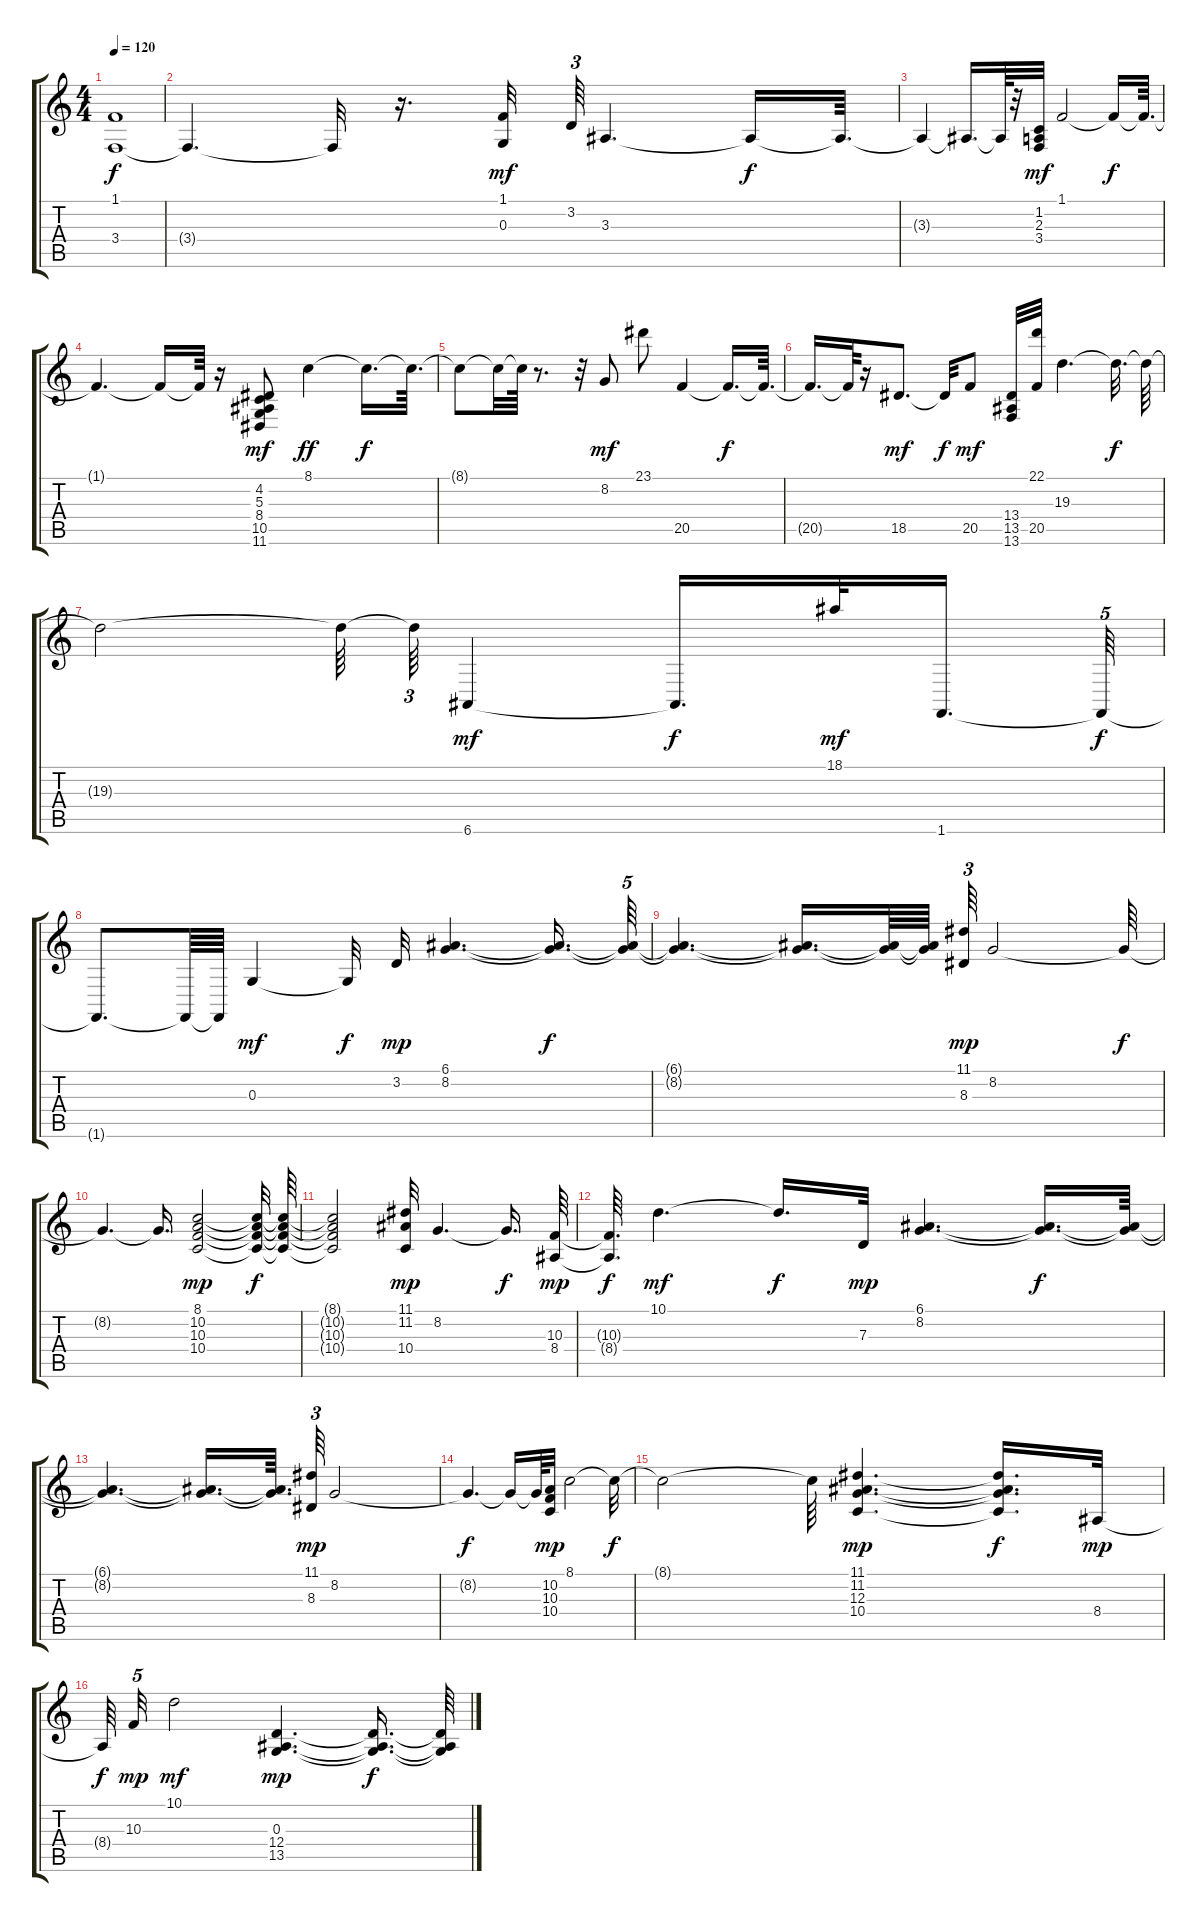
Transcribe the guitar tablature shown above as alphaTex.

\track "" {instrument pad2warm}
\staff {score tabs}
\tuning (E4 B3 G3 D3 A2 E2) {hide}
\ts (4 4)
\tempo 120
\clef g2
\ks c
(1.1{t} 3.4{t}).1{dy f} |
3.4{t}.4{d} 3.4{t}.32 r.16{d} (1.1 0.3).32{dy mf} 3.2.64{tu (3 2)} 3.3.4{d} 3.3{t}.16{dy f} 3.3{t}.64{d} |
3.3{t}.4 3.3{t}.16{d} 3.3{t}.64 r.32 (1.2 2.3 3.4).32{dy mf} 1.1.2 1.1{t}.16{dy f} 1.1{t}.64{d} |
1.1{t}.4{d} 1.1{t}.16 1.1{t}.64 r.16 (4.2 5.3 8.4 10.5 11.6).8{dy mf} 8.1.4{dy ff} 8.1{t}.16{d dy f} 8.1{t}.64{d} |
8.1{t}.8 8.1{t}.32 8.1{t}.64 r.8{d} r.32 8.2.8{dy mf} 23.1.8 20.5.4 20.5{t}.16{d dy f} 20.5{t}.64{d} |
20.5{t}.16{d} 20.5{t}.64 r.16 18.5.8{d dy mf} 18.5{t}.32{dy f} 20.5.8{dy mf} (13.4 13.5 13.6).32 (22.1 20.5).32 19.3.4{d} 19.3{t}.32{d dy f} 19.3{t}.64 |
19.3{t}.2 19.3{t}.64 19.3{t}.64{tu (3 2)} 6.6.4{dy mf} 6.6{t}.16{d dy f} 18.1.32{dy mf} 1.6.16{d beam splitsecondary} 1.6{t}.64{tu (5 4) dy f} |
1.6{t}.8{d} 1.6{t}.64 1.6{t}.64 0.3.4{dy mf} 0.3{t}.32{dy f} 3.2.32{dy mp} (6.1 8.2).4{d} (6.1{t} 8.2{t}).16{d dy f} (6.1{t} 8.2{t}).64{tu (5 4)} |
(6.1{t} 8.2{t}).4{d} (6.1{t} 8.2{t}).16{d} (6.1{t} 8.2{t}).64 (6.1{t} 8.2{t}).64 (11.1 8.3).64{tu (3 2) dy mp} 8.2.2 8.2{t}.64{dy f} |
8.2{t}.4{d} 8.2{t}.16{d} (8.1 10.2 10.3 10.4).2{dy mp} (8.1{t} 10.2{t} 10.3{t} 10.4{t}).32{dy f} (8.1{t} 10.2{t} 10.3{t} 10.4{t}).64 |
(8.1{t} 10.2{t} 10.3{t} 10.4{t}).2 (11.1 11.2 10.4).32{dy mp} 8.2.4{d} 8.2{t}.16{d dy f} (10.3 8.4).64{dy mp} |
(10.3{t} 8.4{t}).64{d dy f} 10.1.4{d dy mf} 10.1{t}.16{d dy f} 7.3.32{dy mp} (6.1 8.2).4{d} (6.1{t} 8.2{t}).16{d dy f} (6.1{t} 8.2{t}).64 |
(6.1{t} 8.2{t}).4{d} (6.1{t} 8.2{t}).16{d} (6.1{t} 8.2{t}).64{d} (11.1 8.3).64{tu (3 2) dy mp} 8.2.2 |
8.2{t}.4{d dy f} 8.2{t}.16 8.2{t}.64 (10.2 10.3 10.4).32{dy mp} 8.1.2 8.1{t}.32{dy f} |
8.1{t}.2 8.1{t}.64 (11.1 11.2 12.3 10.4).4{d dy mp} (11.1{t} 11.2{t} 12.3{t} 10.4{t}).16{d dy f} 8.4.32{dy mp} |
8.4{t}.64{dy f} 10.3.32{tu (5 4) dy mp} 10.1.2{dy mf} (0.3 12.4 13.5).4{d dy mp} (0.3{t} 12.4{t} 13.5{t}).16{d dy f} (0.3{t} 12.4{t} 13.5{t}).64
